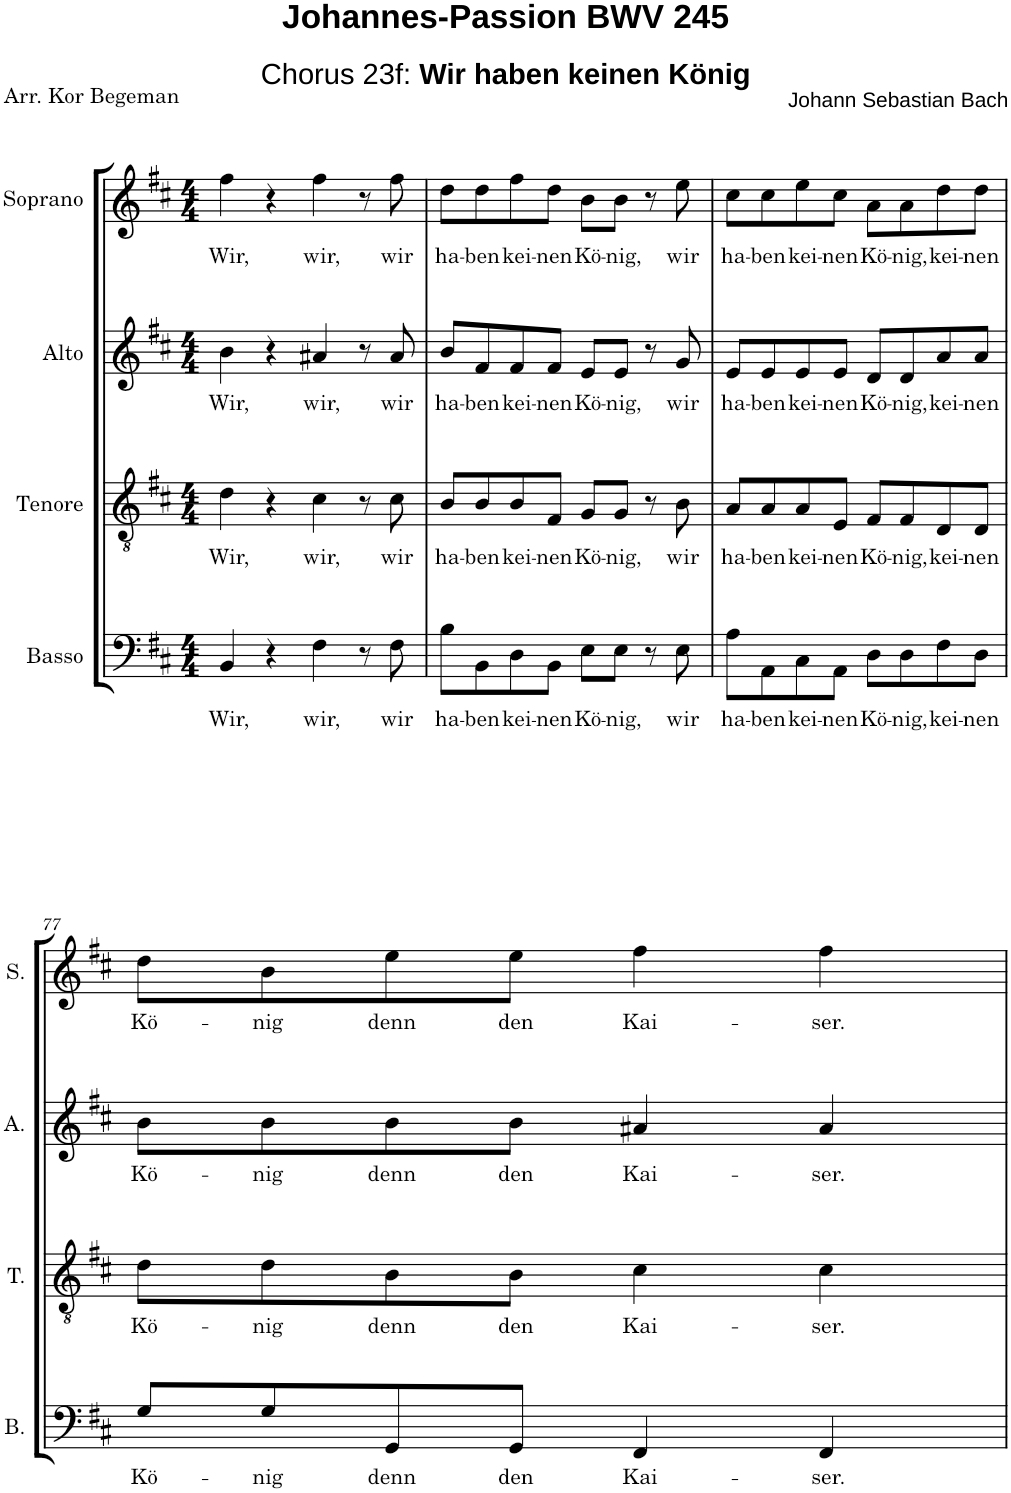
**kern	**text	**kern	**text	**kern	**text	**kern	**text
*part4	*part4	*part3	*part3	*part2	*part2	*part1	*part1
*staff4	*staff4	*staff3	*staff3	*staff2	*staff2	*staff1	*staff1
*I"Basso	*	*I"Tenore	*	*I"Alto	*	*I"Soprano	*
*I'B.	*	*I'T.	*	*I'A.	*	*I'S.	*
*clefF4	*	*clefGv2	*	*clefG2	*	*clefG2	*
*k[f#c#]	*	*k[f#c#]	*	*k[f#c#]	*	*k[f#c#]	*
*D:	*	*D:	*	*D:	*	*D:	*
*M4/4	*	*M4/4	*	*M4/4	*	*M4/4	*
=74	=74	=74	=74	=74	=74	=74	=74
!	!LO:LY:b	!	!LO:LY:b	!	!LO:LY:b	!	!LO:LY:b
4BB/	Wir,	4d\	Wir,	4b\	Wir,	4ff#\	Wir,
4r	.	4r	.	4r	.	4r	.
!	!LO:LY:b	!	!LO:LY:b	!	!LO:LY:b	!	!LO:LY:b
4F#\	wir,	4c#\	wir,	4a#X/	wir,	4ff#\	wir,
8r	.	8r	.	8r	.	8r	.
!	!LO:LY:b	!	!LO:LY:b	!	!LO:LY:b	!	!LO:LY:b
8F#\	wir	8c#\	wir	8a#/	wir	8ff#\	wir
=75	=75	=75	=75	=75	=75	=75	=75
!	!LO:LY:b	!	!LO:LY:b	!	!LO:LY:b	!	!LO:LY:b
8B\L	ha-	8B/L	ha-	8b/L	ha-	8dd\L	ha-
!	!LO:LY:b	!	!LO:LY:b	!	!LO:LY:b	!	!LO:LY:b
8BB\	-ben	8B/	-ben	8f#/	-ben	8dd\	-ben
!	!LO:LY:b	!	!LO:LY:b	!	!LO:LY:b	!	!LO:LY:b
8D\	kei-	8B/	kei-	8f#/	kei-	8ff#\	kei-
!	!LO:LY:b	!	!LO:LY:b	!	!LO:LY:b	!	!LO:LY:b
8BB\J	-nen	8F#/J	-nen	8f#/J	-nen	8dd\J	-nen
!	!LO:LY:b	!	!LO:LY:b	!	!LO:LY:b	!	!LO:LY:b
8E\L	Kö-	8G/L	Kö-	8e/L	Kö-	8b\L	Kö-
!	!LO:LY:b	!	!LO:LY:b	!	!LO:LY:b	!	!LO:LY:b
8E\J	-nig,	8G/J	-nig,	8e/J	-nig,	8b\J	-nig,
8r	.	8r	.	8r	.	8r	.
!	!LO:LY:b	!	!LO:LY:b	!	!LO:LY:b	!	!LO:LY:b
8E\	wir	8B\	wir	8g/	wir	8ee\	wir
=76	=76	=76	=76	=76	=76	=76	=76
!	!LO:LY:b	!	!LO:LY:b	!	!LO:LY:b	!	!LO:LY:b
8A\L	ha-	8A/L	ha-	8e/L	ha-	8cc#\L	ha-
!	!LO:LY:b	!	!LO:LY:b	!	!LO:LY:b	!	!LO:LY:b
8AA\	-ben	8A/	-ben	8e/	-ben	8cc#\	-ben
!	!LO:LY:b	!	!LO:LY:b	!	!LO:LY:b	!	!LO:LY:b
8C#\	kei-	8A/	kei-	8e/	kei-	8ee\	kei-
!	!LO:LY:b	!	!LO:LY:b	!	!LO:LY:b	!	!LO:LY:b
8AA\J	-nen	8E/J	-nen	8e/J	-nen	8cc#\J	-nen
!	!LO:LY:b	!	!LO:LY:b	!	!LO:LY:b	!	!LO:LY:b
8D\L	Kö-	8F#/L	Kö-	8d/L	Kö-	8a\L	Kö-
!	!LO:LY:b	!	!LO:LY:b	!	!LO:LY:b	!	!LO:LY:b
8D\	-nig,	8F#/	-nig,	8d/	-nig,	8a\	-nig,
!	!LO:LY:b	!	!LO:LY:b	!	!LO:LY:b	!	!LO:LY:b
8F#\	kei-	8D/	kei-	8a/	kei-	8dd\	kei-
!	!LO:LY:b	!	!LO:LY:b	!	!LO:LY:b	!	!LO:LY:b
8D\J	-nen	8D/J	-nen	8a/J	-nen	8dd\J	-nen
!!LO:LB:g=z
=77	=77	=77	=77	=77	=77	=77	=77
!	!LO:LY:b	!	!LO:LY:b	!	!LO:LY:b	!	!LO:LY:b
8G/L	Kö-	8d\L	Kö-	8b\L	Kö-	8dd\L	Kö-
!	!LO:LY:b	!	!LO:LY:b	!	!LO:LY:b	!	!LO:LY:b
8G/	-nig	8d\	-nig	8b\	-nig	8b\	-nig
!	!LO:LY:b	!	!LO:LY:b	!	!LO:LY:b	!	!LO:LY:b
8GG/	denn	8B\	denn	8b\	denn	8ee\	denn
!	!LO:LY:b	!	!LO:LY:b	!	!LO:LY:b	!	!LO:LY:b
8GG/J	den	8B\J	den	8b\J	den	8ee\J	den
!	!LO:LY:b	!	!LO:LY:b	!	!LO:LY:b	!	!LO:LY:b
4FF#/	Kai-	4c#\	Kai-	4a#X/	Kai-	4ff#\	Kai-
!	!LO:LY:b	!	!LO:LY:b	!	!LO:LY:b	!	!LO:LY:b
4FF#/	-ser.	4c#\	-ser.	4a#/	-ser.	4ff#\	-ser.
=	=	=	=	=	=	=	=
*-	*-	*-	*-	*-	*-	*-	*-
